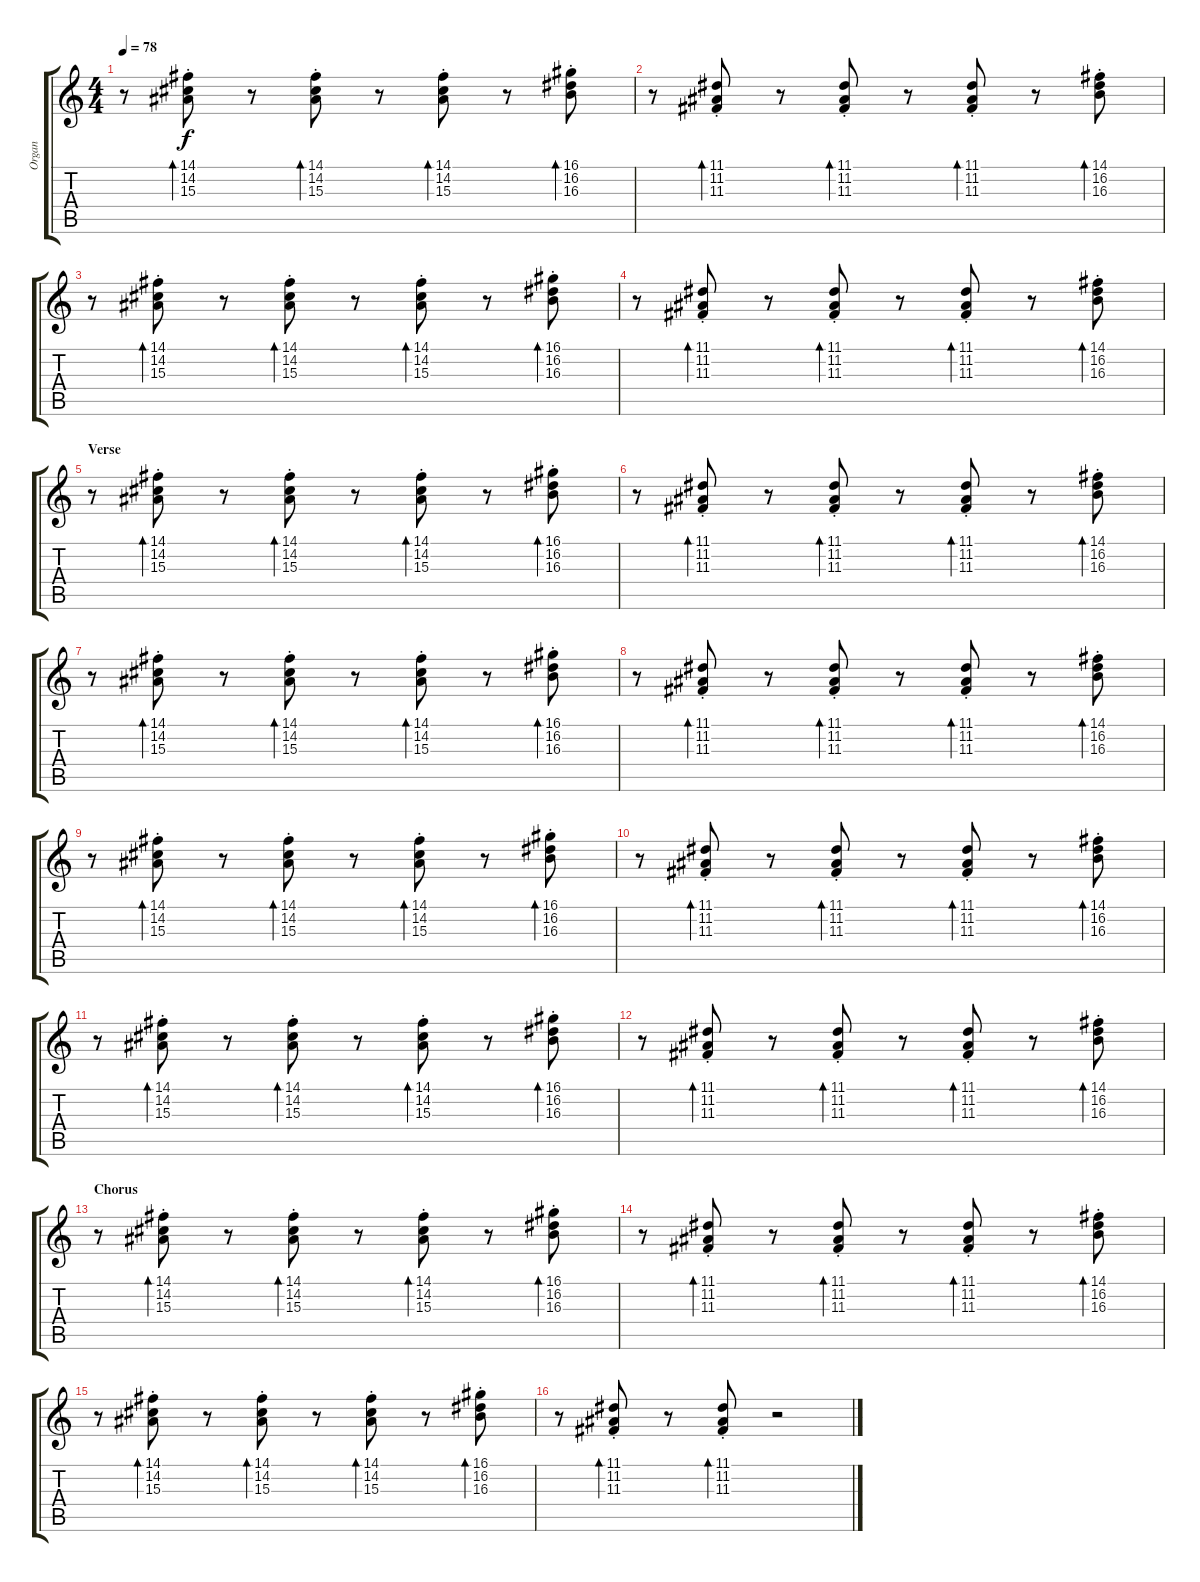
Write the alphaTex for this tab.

\track ("Organ" "Organ") {instrument rockorgan}
\staff {score tabs}
\tuning (E4 B3 G3 D3 A2 E2) {hide}
\ts (4 4)
\tempo 78
\clef g2
\ks c
r.8{dy f} (14.1{st} 14.2{st} 15.3{st}).8{bd 60} r.8 (14.1{st} 14.2{st} 15.3{st}).8{bd 60} r.8 (14.1{st} 14.2{st} 15.3{st}).8{bd 60} r.8 (16.1{st} 16.2{st} 16.3{st}).8{bd 60} |
r.8 (11.1{st} 11.2{st} 11.3{st}).8{bd 60} r.8 (11.1{st} 11.2{st} 11.3{st}).8{bd 60} r.8 (11.1{st} 11.2{st} 11.3{st}).8{bd 60} r.8 (14.1{st} 16.2{st} 16.3{st}).8{bd 60} |
r.8 (14.1{st} 14.2{st} 15.3{st}).8{bd 60} r.8 (14.1{st} 14.2{st} 15.3{st}).8{bd 60} r.8 (14.1{st} 14.2{st} 15.3{st}).8{bd 60} r.8 (16.1{st} 16.2{st} 16.3{st}).8{bd 60} |
r.8 (11.1{st} 11.2{st} 11.3{st}).8{bd 60} r.8 (11.1{st} 11.2{st} 11.3{st}).8{bd 60} r.8 (11.1{st} 11.2{st} 11.3{st}).8{bd 60} r.8 (14.1{st} 16.2{st} 16.3{st}).8{bd 60} |
\section ("" "Verse")
r.8 (14.1{st} 14.2{st} 15.3{st}).8{bd 60} r.8 (14.1{st} 14.2{st} 15.3{st}).8{bd 60} r.8 (14.1{st} 14.2{st} 15.3{st}).8{bd 60} r.8 (16.1{st} 16.2{st} 16.3{st}).8{bd 60} |
r.8 (11.1{st} 11.2{st} 11.3{st}).8{bd 60} r.8 (11.1{st} 11.2{st} 11.3{st}).8{bd 60} r.8 (11.1{st} 11.2{st} 11.3{st}).8{bd 60} r.8 (14.1{st} 16.2{st} 16.3{st}).8{bd 60} |
r.8 (14.1{st} 14.2{st} 15.3{st}).8{bd 60} r.8 (14.1{st} 14.2{st} 15.3{st}).8{bd 60} r.8 (14.1{st} 14.2{st} 15.3{st}).8{bd 60} r.8 (16.1{st} 16.2{st} 16.3{st}).8{bd 60} |
r.8 (11.1{st} 11.2{st} 11.3{st}).8{bd 60} r.8 (11.1{st} 11.2{st} 11.3{st}).8{bd 60} r.8 (11.1{st} 11.2{st} 11.3{st}).8{bd 60} r.8 (14.1{st} 16.2{st} 16.3{st}).8{bd 60} |
r.8 (14.1{st} 14.2{st} 15.3{st}).8{bd 60} r.8 (14.1{st} 14.2{st} 15.3{st}).8{bd 60} r.8 (14.1{st} 14.2{st} 15.3{st}).8{bd 60} r.8 (16.1{st} 16.2{st} 16.3{st}).8{bd 60} |
r.8 (11.1{st} 11.2{st} 11.3{st}).8{bd 60} r.8 (11.1{st} 11.2{st} 11.3{st}).8{bd 60} r.8 (11.1{st} 11.2{st} 11.3{st}).8{bd 60} r.8 (14.1{st} 16.2{st} 16.3{st}).8{bd 60} |
r.8 (14.1{st} 14.2{st} 15.3{st}).8{bd 60} r.8 (14.1{st} 14.2{st} 15.3{st}).8{bd 60} r.8 (14.1{st} 14.2{st} 15.3{st}).8{bd 60} r.8 (16.1{st} 16.2{st} 16.3{st}).8{bd 60} |
r.8 (11.1{st} 11.2{st} 11.3{st}).8{bd 60} r.8 (11.1{st} 11.2{st} 11.3{st}).8{bd 60} r.8 (11.1{st} 11.2{st} 11.3{st}).8{bd 60} r.8 (14.1{st} 16.2{st} 16.3{st}).8{bd 60} |
\section ("" "Chorus")
r.8 (14.1{st} 14.2{st} 15.3{st}).8{bd 60} r.8 (14.1{st} 14.2{st} 15.3{st}).8{bd 60} r.8 (14.1{st} 14.2{st} 15.3{st}).8{bd 60} r.8 (16.1{st} 16.2{st} 16.3{st}).8{bd 60} |
r.8 (11.1{st} 11.2{st} 11.3{st}).8{bd 60} r.8 (11.1{st} 11.2{st} 11.3{st}).8{bd 60} r.8 (11.1{st} 11.2{st} 11.3{st}).8{bd 60} r.8 (14.1{st} 16.2{st} 16.3{st}).8{bd 60} |
r.8 (14.1{st} 14.2{st} 15.3{st}).8{bd 60} r.8 (14.1{st} 14.2{st} 15.3{st}).8{bd 60} r.8 (14.1{st} 14.2{st} 15.3{st}).8{bd 60} r.8 (16.1{st} 16.2{st} 16.3{st}).8{bd 60} |
r.8 (11.1{st} 11.2{st} 11.3{st}).8{bd 60} r.8 (11.1{st} 11.2{st} 11.3{st}).8{bd 60} r.2
